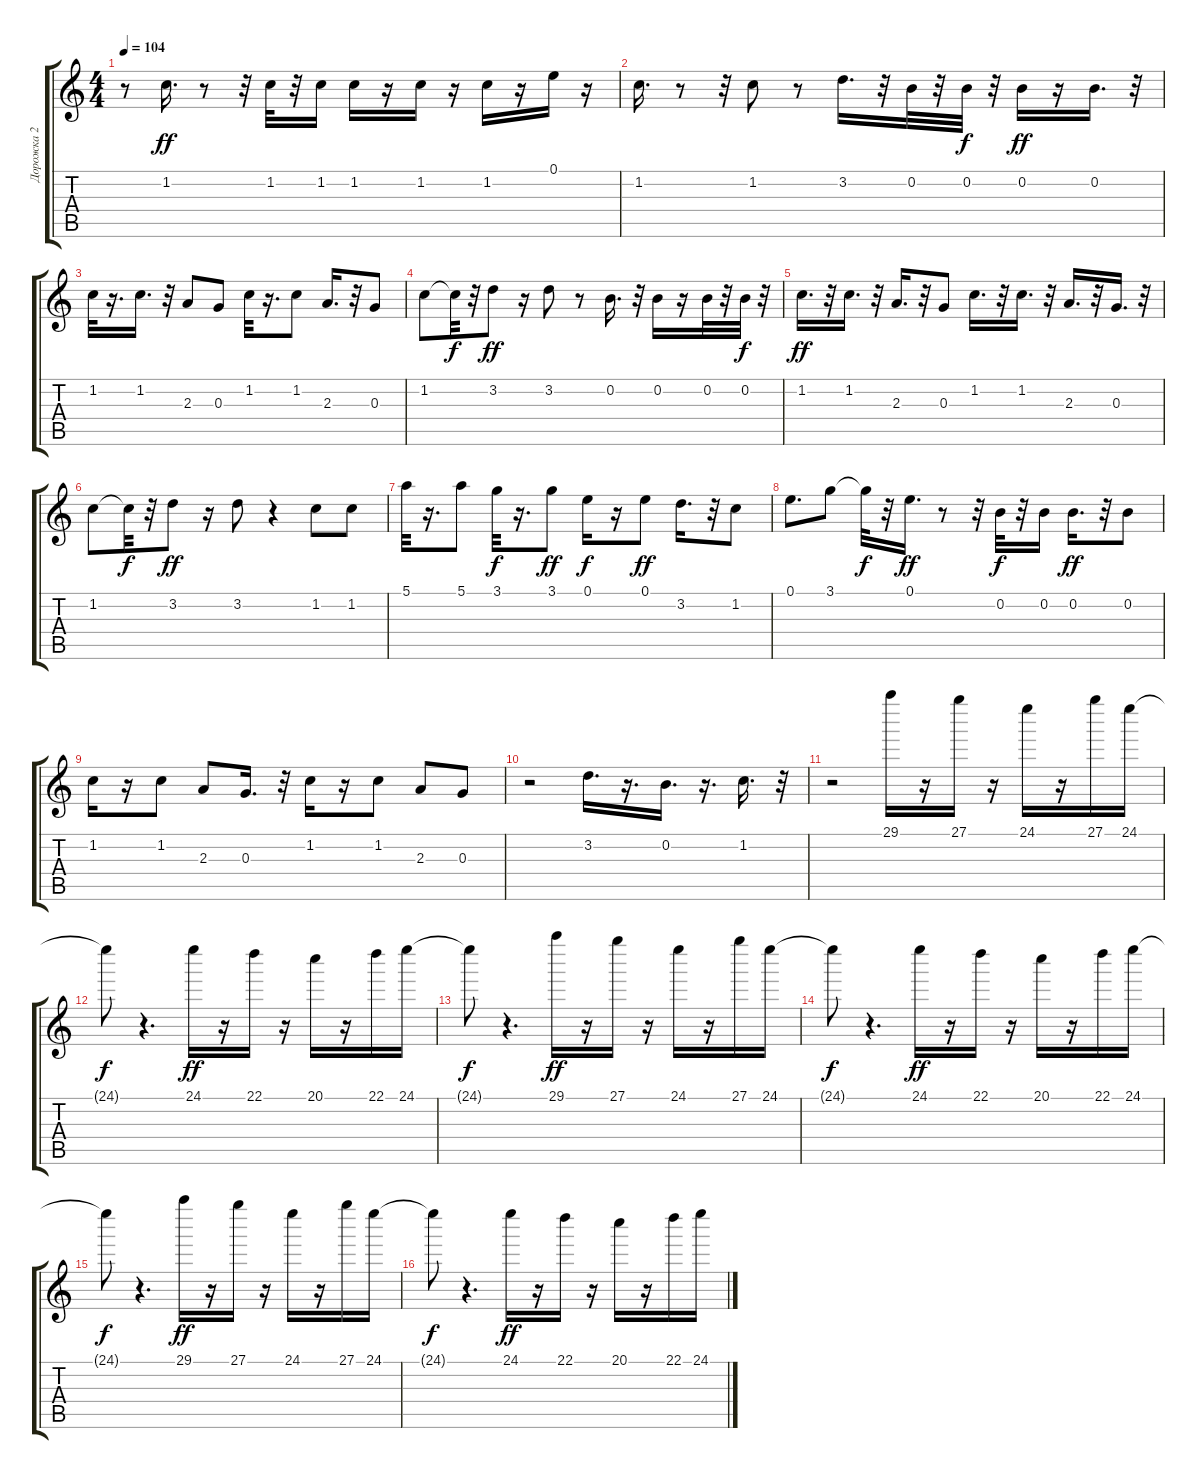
\track ("Дорожка 2" "Дорожка 2") {instrument acousticguitarsteel}
\staff {score tabs}
\tuning (E4 B3 G3 D3 A2 E2) {hide}
\ts (4 4)
\tempo 104
\clef g2
\ks c
r.8{dy ff} 1.2.16{d} r.8 r.32 1.2.32 r.32 1.2.16 1.2.16 r.16 1.2.16 r.16 1.2.16 r.16 0.1.16 r.16 |
1.2.16{d} r.8 r.32 1.2.8 r.8 3.2.16{d} r.32 0.2.32 r.32 0.2.32{dy f} r.32 0.2.16{dy ff} r.16 0.2.16{d} r.32 |
1.2.32 r.16{d} 1.2.16{d} r.32 2.3.8 0.3.8 1.2.32 r.16{d} 1.2.8 2.3.16{d} r.32 0.3.8 |
1.2.8 1.2{t}.32{dy f} r.32 3.2.8{dy ff} r.16 3.2.8 r.8 0.2.16{d} r.32 0.2.16 r.16 0.2.32 r.32 0.2.32{dy f} r.32 |
1.2.16{d dy ff} r.32 1.2.16{d} r.32 2.3.16{d} r.32 0.3.8 1.2.16{d} r.32 1.2.16{d} r.32 2.3.16{d} r.32 0.3.16{d} r.32 |
1.2.8 1.2{t}.32{dy f} r.32 3.2.8{dy ff} r.16 3.2.8 r.4 1.2.8 1.2.8 |
5.1.32 r.16{d} 5.1.8 3.1.32{dy f} r.16{d} 3.1.8{dy ff} 0.1.16{dy f} r.16 0.1.8{dy ff} 3.2.16{d} r.32 1.2.8 |
0.1.8{d} 3.1.8 3.1{t}.32{dy f} r.32 0.1.16{d dy ff} r.8 r.32 0.2.32{dy f} r.32 0.2.16 0.2.16{d dy ff} r.32 0.2.8 |
1.2.16 r.16 1.2.8 2.3.8 0.3.16{d} r.32 1.2.16 r.16 1.2.8 2.3.8 0.3.8 |
r.2 3.2.16{d} r.16{d} 0.2.16{d} r.16{d} 1.2.16{d} r.32 |
r.2 29.1.16 r.16 27.1.16 r.16 24.1.16 r.16 27.1.16 24.1.16 |
24.1{t}.8{dy f} r.4{d} 24.1.16{dy ff} r.16 22.1.16 r.16 20.1.16 r.16 22.1.16 24.1.16 |
24.1{t}.8{dy f} r.4{d} 29.1.16{dy ff} r.16 27.1.16 r.16 24.1.16 r.16 27.1.16 24.1.16 |
24.1{t}.8{dy f} r.4{d} 24.1.16{dy ff} r.16 22.1.16 r.16 20.1.16 r.16 22.1.16 24.1.16 |
24.1{t}.8{dy f} r.4{d} 29.1.16{dy ff} r.16 27.1.16 r.16 24.1.16 r.16 27.1.16 24.1.16 |
24.1{t}.8{dy f} r.4{d} 24.1.16{dy ff} r.16 22.1.16 r.16 20.1.16 r.16 22.1.16 24.1.16
